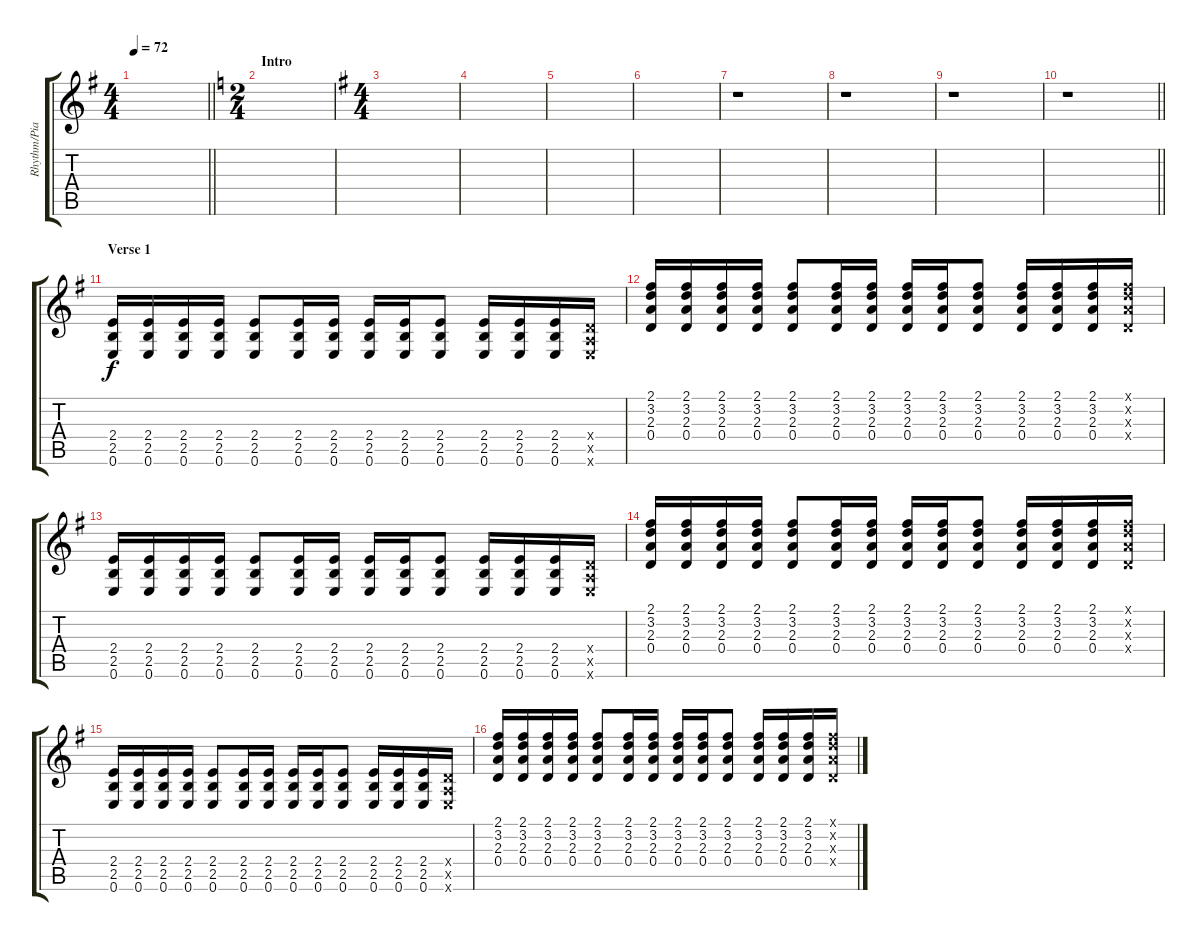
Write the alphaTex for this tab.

\track ("Rhythm/Piano on Hello" "Rhythm/Pia") {instrument acousticguitarsteel}
\staff {score tabs}
\tuning (E4 B3 G3 D3 A2 E2) {hide}
\ts (4 4)
\tempo 72
\clef g2
\barLineRight lightlight
\ks g
|
\ts (2 4)
\section ("" "Intro")
\ks c
|
\ts (4 4)
\ks g
|
|
|
|
r.1 |
r.1 |
r.1 |
\barLineRight lightlight
r.1 |
\section ("" "Verse 1")
(2.4 2.5 0.6).16 (2.4 2.5 0.6).16 (2.4 2.5 0.6).16 (2.4 2.5 0.6).16 (2.4 2.5 0.6).8 (2.4 2.5 0.6).16 (2.4 2.5 0.6).16 (2.4 2.5 0.6).16 (2.4 2.5 0.6).16 (2.4 2.5 0.6).8 (2.4 2.5 0.6).16 (2.4 2.5 0.6).16 (2.4 2.5 0.6).16 (0.4{x} 0.5{x} 0.6{x}).16 |
(2.1 3.2 2.3 0.4).16 (2.1 3.2 2.3 0.4).16 (2.1 3.2 2.3 0.4).16 (2.1 3.2 2.3 0.4).16 (2.1 3.2 2.3 0.4).8 (2.1 3.2 2.3 0.4).16 (2.1 3.2 2.3 0.4).16 (2.1 3.2 2.3 0.4).16 (2.1 3.2 2.3 0.4).16 (2.1 3.2 2.3 0.4).8 (2.1 3.2 2.3 0.4).16 (2.1 3.2 2.3 0.4).16 (2.1 3.2 2.3 0.4).16 (2.1{x} 3.2{x} 2.3{x} 0.4{x}).16 |
(2.4 2.5 0.6).16 (2.4 2.5 0.6).16 (2.4 2.5 0.6).16 (2.4 2.5 0.6).16 (2.4 2.5 0.6).8 (2.4 2.5 0.6).16 (2.4 2.5 0.6).16 (2.4 2.5 0.6).16 (2.4 2.5 0.6).16 (2.4 2.5 0.6).8 (2.4 2.5 0.6).16 (2.4 2.5 0.6).16 (2.4 2.5 0.6).16 (0.4{x} 0.5{x} 0.6{x}).16 |
(2.1 3.2 2.3 0.4).16 (2.1 3.2 2.3 0.4).16 (2.1 3.2 2.3 0.4).16 (2.1 3.2 2.3 0.4).16 (2.1 3.2 2.3 0.4).8 (2.1 3.2 2.3 0.4).16 (2.1 3.2 2.3 0.4).16 (2.1 3.2 2.3 0.4).16 (2.1 3.2 2.3 0.4).16 (2.1 3.2 2.3 0.4).8 (2.1 3.2 2.3 0.4).16 (2.1 3.2 2.3 0.4).16 (2.1 3.2 2.3 0.4).16 (2.1{x} 3.2{x} 2.3{x} 0.4{x}).16 |
(2.4 2.5 0.6).16 (2.4 2.5 0.6).16 (2.4 2.5 0.6).16 (2.4 2.5 0.6).16 (2.4 2.5 0.6).8 (2.4 2.5 0.6).16 (2.4 2.5 0.6).16 (2.4 2.5 0.6).16 (2.4 2.5 0.6).16 (2.4 2.5 0.6).8 (2.4 2.5 0.6).16 (2.4 2.5 0.6).16 (2.4 2.5 0.6).16 (0.4{x} 0.5{x} 0.6{x}).16 |
(2.1 3.2 2.3 0.4).16 (2.1 3.2 2.3 0.4).16 (2.1 3.2 2.3 0.4).16 (2.1 3.2 2.3 0.4).16 (2.1 3.2 2.3 0.4).8 (2.1 3.2 2.3 0.4).16 (2.1 3.2 2.3 0.4).16 (2.1 3.2 2.3 0.4).16 (2.1 3.2 2.3 0.4).16 (2.1 3.2 2.3 0.4).8 (2.1 3.2 2.3 0.4).16 (2.1 3.2 2.3 0.4).16 (2.1 3.2 2.3 0.4).16 (2.1{x} 3.2{x} 2.3{x} 0.4{x}).16
